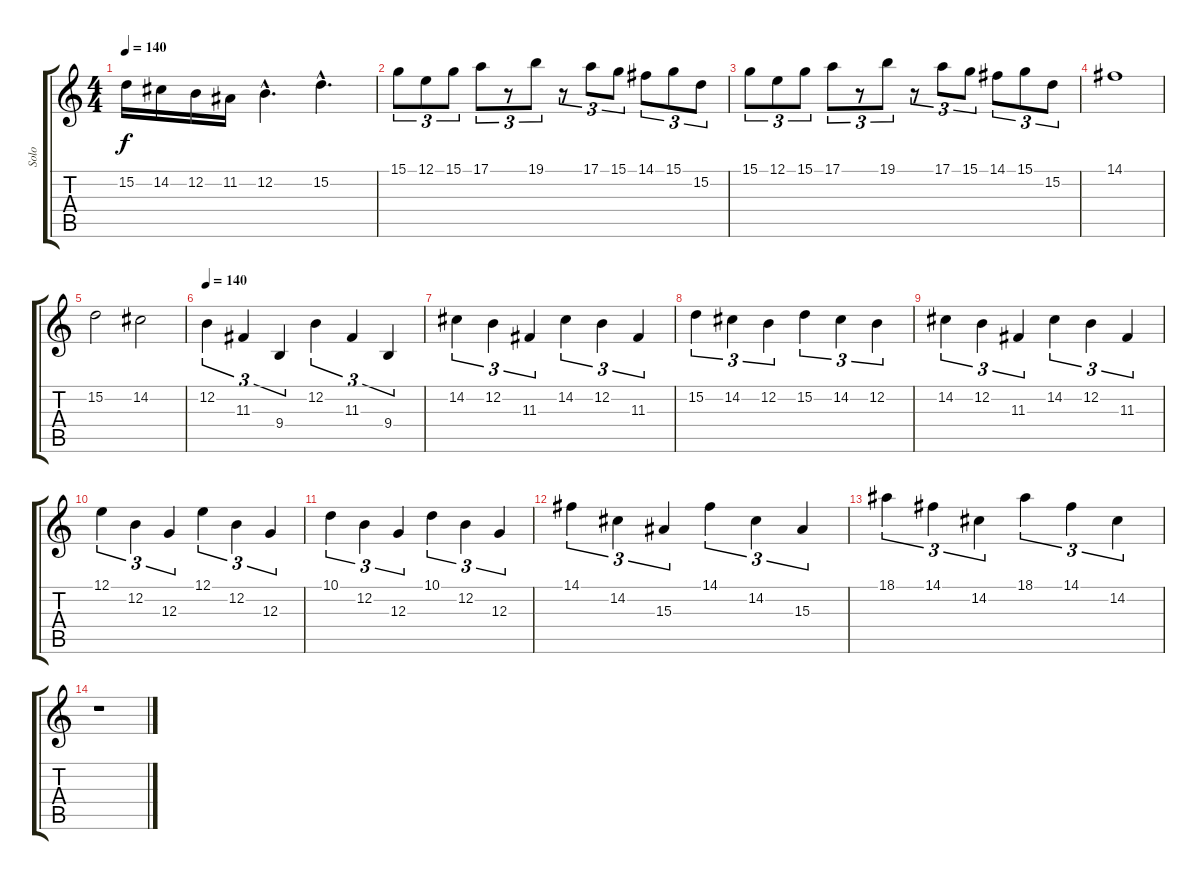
\track ("Solo" "Solo") {instrument flute}
\staff {score tabs}
\tuning (E4 B3 G3 D3 A2 E2) {hide}
\ts (4 4)
\tempo 140
\clef g2
\ks c
15.2.16{dy f} 14.2.16 12.2.16 11.2.16 12.2{hac}.4{d} 15.2{hac}.4{d} |
15.1.8{tu (3 2)} 12.1.8{tu (3 2)} 15.1.8{tu (3 2)} 17.1.8{tu (3 2)} r.8{tu (3 2)} 19.1.8{tu (3 2)} r.8{tu (3 2)} 17.1.8{tu (3 2)} 15.1.8{tu (3 2)} 14.1.8{tu (3 2)} 15.1.8{tu (3 2)} 15.2.8{tu (3 2)} |
15.1.8{tu (3 2)} 12.1.8{tu (3 2)} 15.1.8{tu (3 2)} 17.1.8{tu (3 2)} r.8{tu (3 2)} 19.1.8{tu (3 2)} r.8{tu (3 2)} 17.1.8{tu (3 2)} 15.1.8{tu (3 2)} 14.1.8{tu (3 2)} 15.1.8{tu (3 2)} 15.2.8{tu (3 2)} |
14.1.1 |
15.2.2 14.2.2 |
\tempo 140
12.2.4{tu (3 2) volume 14} 11.3.4{tu (3 2)} 9.4.4{tu (3 2)} 12.2.4{tu (3 2)} 11.3.4{tu (3 2)} 9.4.4{tu (3 2)} |
14.2.4{tu (3 2) volume 12} 12.2.4{tu (3 2)} 11.3.4{tu (3 2)} 14.2.4{tu (3 2)} 12.2.4{tu (3 2)} 11.3.4{tu (3 2)} |
15.2.4{tu (3 2) volume 10} 14.2.4{tu (3 2)} 12.2.4{tu (3 2)} 15.2.4{tu (3 2)} 14.2.4{tu (3 2)} 12.2.4{tu (3 2)} |
14.2.4{tu (3 2) volume 8} 12.2.4{tu (3 2)} 11.3.4{tu (3 2)} 14.2.4{tu (3 2)} 12.2.4{tu (3 2)} 11.3.4{tu (3 2)} |
12.1.4{tu (3 2) volume 6} 12.2.4{tu (3 2)} 12.3.4{tu (3 2)} 12.1.4{tu (3 2)} 12.2.4{tu (3 2)} 12.3.4{tu (3 2)} |
10.1.4{tu (3 2) volume 4} 12.2.4{tu (3 2)} 12.3.4{tu (3 2)} 10.1.4{tu (3 2)} 12.2.4{tu (3 2)} 12.3.4{tu (3 2)} |
14.1.4{tu (3 2) volume 2} 14.2.4{tu (3 2)} 15.3.4{tu (3 2)} 14.1.4{tu (3 2)} 14.2.4{tu (3 2)} 15.3.4{tu (3 2)} |
18.1.4{tu (3 2) volume 1} 14.1.4{tu (3 2)} 14.2.4{tu (3 2)} 18.1.4{tu (3 2)} 14.1.4{tu (3 2)} 14.2.4{tu (3 2)} |
r.1
